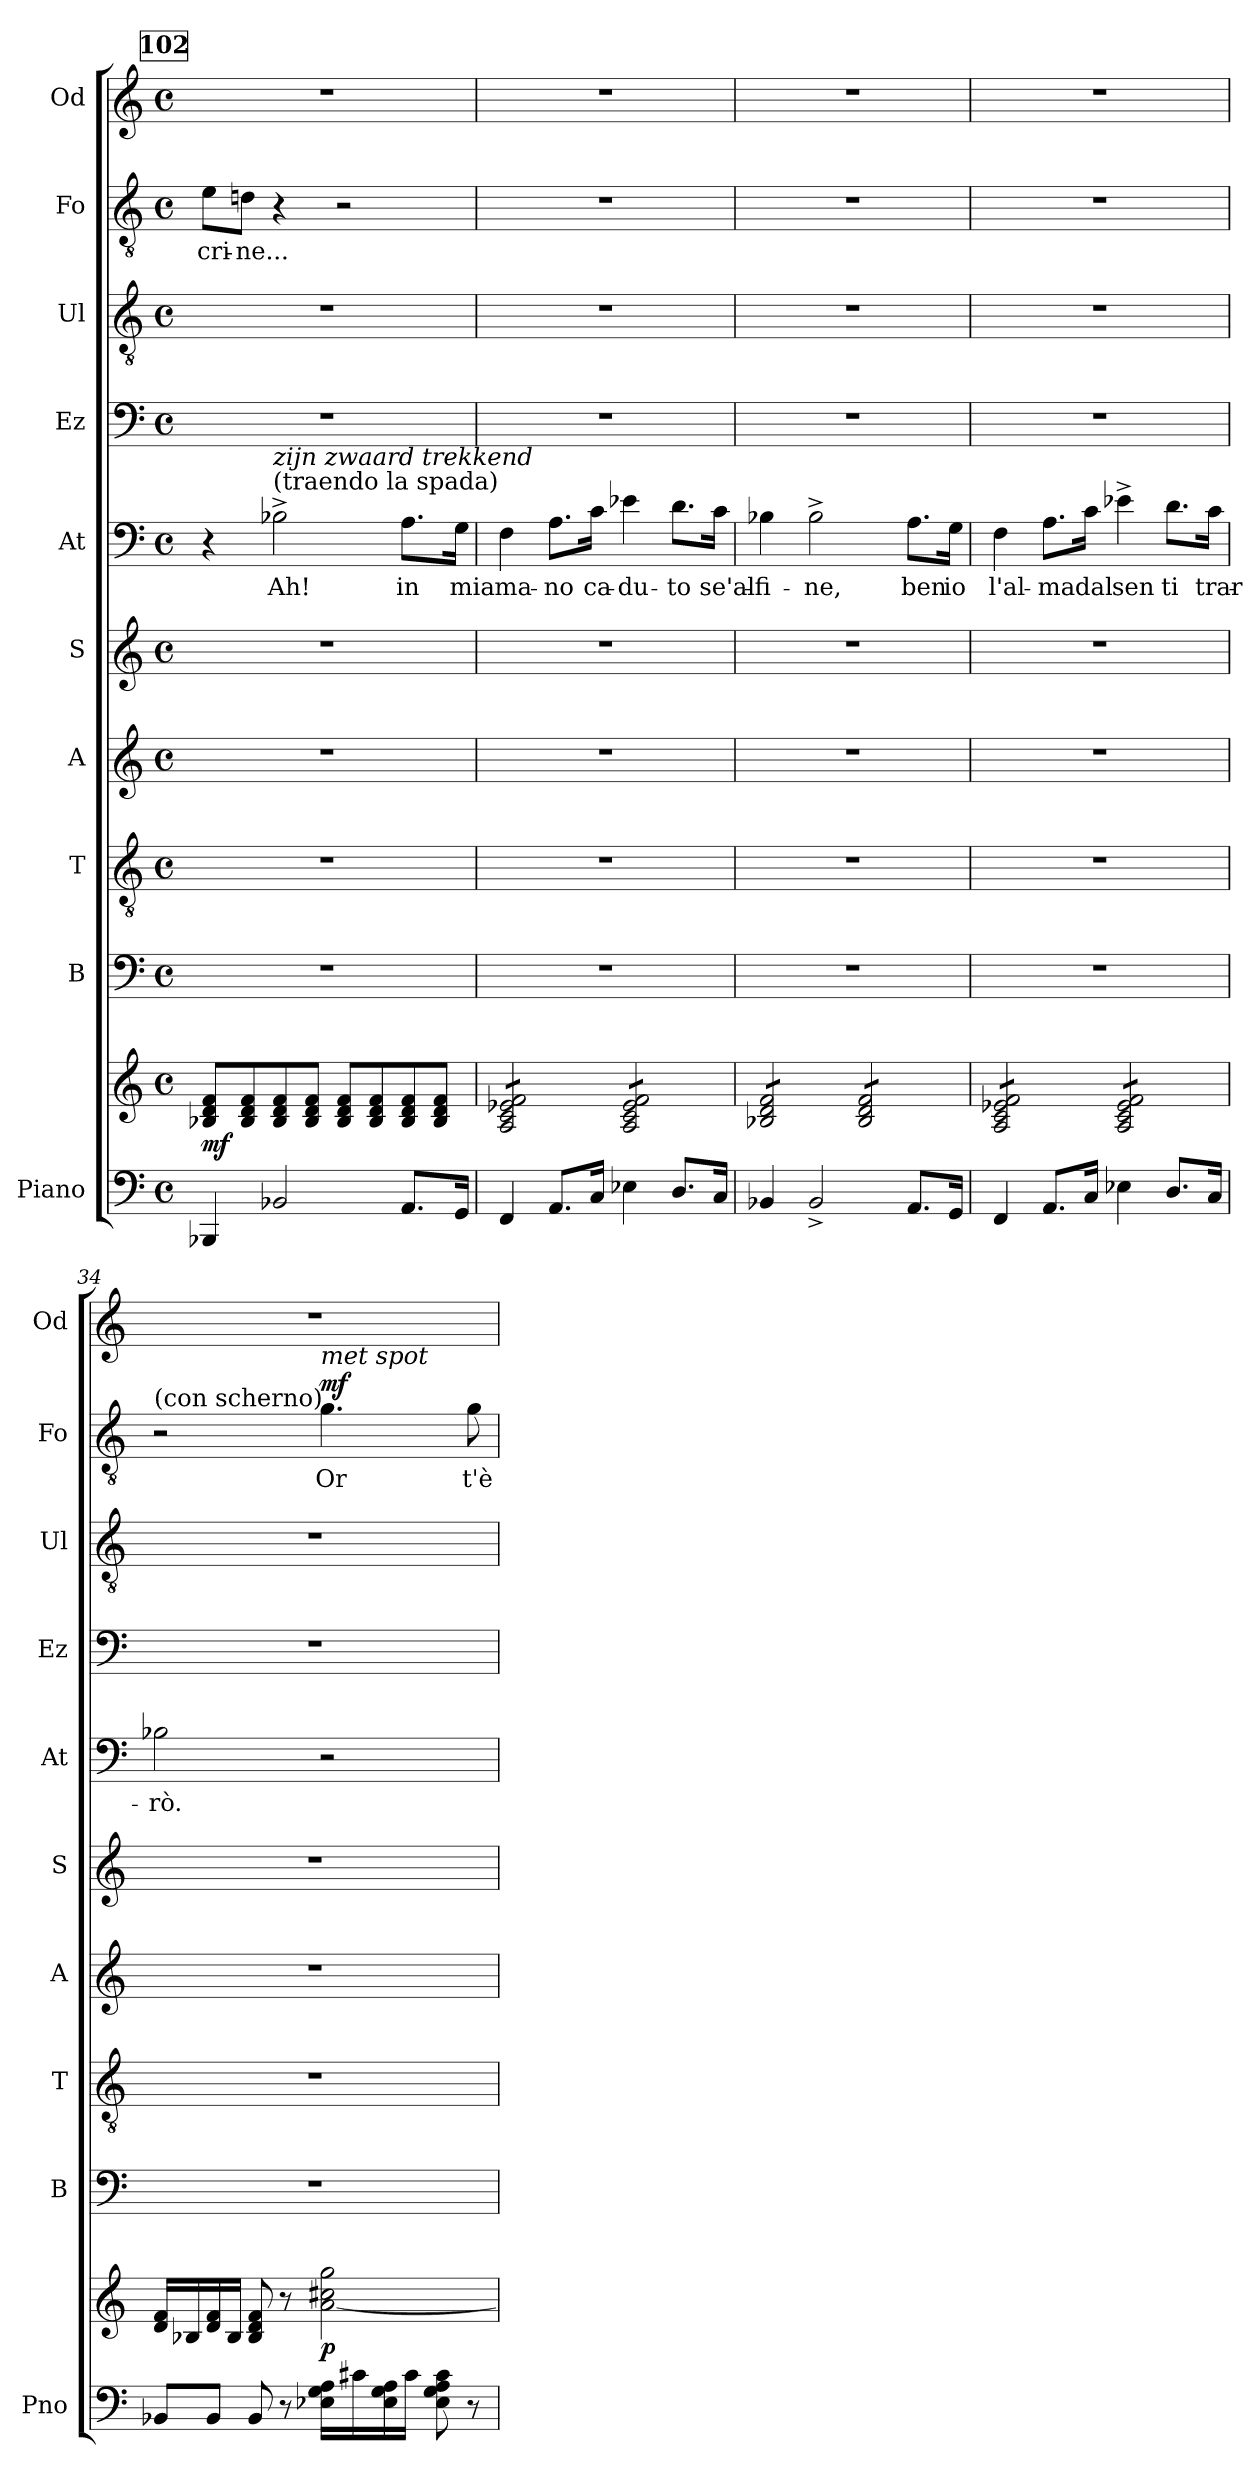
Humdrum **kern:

**kern	**kern	**dynam	**kern	**kern	**kern	**kern	**kern	**text	**kern	**kern	**kern	**text	**dynam	**kern
*part10	*part10	*part10	*part9	*part8	*part7	*part6	*part5	*part5	*part4	*part3	*part2	*part2	*part2	*part1
*staff11	*staff10	*staff10/11	*staff9	*staff8	*staff7	*staff6	*staff5	*staff5	*staff4	*staff3	*staff2	*staff2	*staff2	*staff1
*I"Piano	*	*	*I"B	*I"T	*I"A	*I"S	*I"At	*	*I"Ez	*I"Ul	*I"Fo	*	*	*I"Od
*I'Pno	*	*	*I'B	*I'T	*I'A	*I'S	*I'At	*	*I'Ez	*I'Ul	*I'Fo	*	*	*I'Od
!!LO:LB:g=z
*clefF4	*clefG2	*	*clefF4	*clefGv2	*clefG2	*clefG2	*clefF4	*	*clefF4	*clefGv2	*clefGv2	*	*	*clefG2
*k[]	*k[]	*	*k[]	*k[]	*k[]	*k[]	*k[]	*	*k[]	*k[]	*k[]	*	*	*k[]
*M4/4	*M4/4	*	*M4/4	*M4/4	*M4/4	*M4/4	*M4/4	*	*M4/4	*M4/4	*M4/4	*	*	*M4/4
*met(c)	*met(c)	*	*met(c)	*met(c)	*met(c)	*met(c)	*met(c)	*	*met(c)	*met(c)	*met(c)	*	*	*met(c)
!!LO:REH:place=s1:a:B:fs=14:t=102
=30	=30	=30	=30	=30	=30	=30	=30	=30	=30	=30	=30	=30	=30	=30
!	!	!LO:DY:b	!	!	!	!	!	!	!	!	!	!LO:LY:b	!	!
4BBB-X/	8B-X/ 8d/ 8f/L	mf	1r	1r	1r	1r	4r	.	1r	1r	8e\L	cri-	.	1r
!	!	!	!	!	!	!	!	!	!	!	!	!LO:LY:b	!	!
.	8B-/ 8d/ 8f/	.	.	.	.	.	.	.	.	.	8dn\J	-ne...	.	.
!	!	!	!	!	!	!	!LO:TX:a:t=(traendo la spada)	!	!	!	!	!	!	!
!	!	!	!	!	!	!	!LO:TX:a:i:t=zijn zwaard trekkend	!	!	!	!	!	!	!
!	!	!	!	!	!	!	!	!LO:LY:b	!	!	!	!	!	!
2BB-X/	8B-/ 8d/ 8f/	.	.	.	.	.	2B-X^\	Ah!	.	.	4r	.	.	.
.	8B-/ 8d/ 8f/J	.	.	.	.	.	.	.	.	.	.	.	.	.
.	8B-/ 8d/ 8f/L	.	.	.	.	.	.	.	.	.	2r	.	.	.
.	8B-/ 8d/ 8f/	.	.	.	.	.	.	.	.	.	.	.	.	.
!	!	!	!	!	!	!	!	!LO:LY:b	!	!	!	!	!	!
8.AA/L	8B-/ 8d/ 8f/	.	.	.	.	.	8.A\L	in	.	.	.	.	.	.
.	8B-/ 8d/ 8f/J	.	.	.	.	.	.	.	.	.	.	.	.	.
!	!	!	!	!	!	!	!	!LO:LY:b	!	!	!	!	!	!
16GG/Jk	.	.	.	.	.	.	16G\Jk	mia	.	.	.	.	.	.
=31	=31	=31	=31	=31	=31	=31	=31	=31	=31	=31	=31	=31	=31	=31
!	!	!	!	!	!	!	!	!LO:LY:b	!	!	!	!	!	!
*	*tremolo	*	*	*	*	*	*	*	*	*	*	*	*	*
4FF/	8A/ 8c/ 8e-X/ 8f/L	.	1r	1r	1r	1r	4F\	ma-	1r	1r	1r	.	.	1r
.	8A/ 8c/ 8e-X/ 8f/	.	.	.	.	.	.	.	.	.	.	.	.	.
!	!	!	!	!	!	!	!	!LO:LY:b	!	!	!	!	!	!
8.AA/L	8A/ 8c/ 8e-X/ 8f/	.	.	.	.	.	8.A\L	-no	.	.	.	.	.	.
.	8A/ 8c/ 8e-X/ 8f/J	.	.	.	.	.	.	.	.	.	.	.	.	.
!	!	!	!	!	!	!	!	!LO:LY:b	!	!	!	!	!	!
16C/Jk	.	.	.	.	.	.	16c\Jk	ca-	.	.	.	.	.	.
!	!	!	!	!	!	!	!	!LO:LY:b	!	!	!	!	!	!
4E-X\	8A/ 8c/ 8e-/ 8f/L	.	.	.	.	.	4e-X\	-du-	.	.	.	.	.	.
.	8A/ 8c/ 8e-/ 8f/	.	.	.	.	.	.	.	.	.	.	.	.	.
!	!	!	!	!	!	!	!	!LO:LY:b	!	!	!	!	!	!
8.D/L	8A/ 8c/ 8e-/ 8f/	.	.	.	.	.	8.d\L	-to	.	.	.	.	.	.
.	8A/ 8c/ 8e-/ 8f/J	.	.	.	.	.	.	.	.	.	.	.	.	.
!	!	!	!	!	!	!	!	!LO:LY:b	!	!	!	!	!	!
16C/Jk	.	.	.	.	.	.	16c\Jk	se'al-	.	.	.	.	.	.
=32	=32	=32	=32	=32	=32	=32	=32	=32	=32	=32	=32	=32	=32	=32
!	!	!	!	!	!	!	!	!LO:LY:b	!	!	!	!	!	!
4BB-X/	8B-X/ 8d/ 8f/L	.	1r	1r	1r	1r	4B-X\	-fi-	1r	1r	1r	.	.	1r
.	8B-X/ 8d/ 8f/	.	.	.	.	.	.	.	.	.	.	.	.	.
!	!	!	!	!	!	!	!	!LO:LY:b	!	!	!	!	!	!
2BB-^/	8B-X/ 8d/ 8f/	.	.	.	.	.	2B-^\	-ne,	.	.	.	.	.	.
.	8B-X/ 8d/ 8f/J	.	.	.	.	.	.	.	.	.	.	.	.	.
.	8B-/ 8d/ 8f/L	.	.	.	.	.	.	.	.	.	.	.	.	.
.	8B-/ 8d/ 8f/	.	.	.	.	.	.	.	.	.	.	.	.	.
!	!	!	!	!	!	!	!	!LO:LY:b	!	!	!	!	!	!
8.AA/L	8B-/ 8d/ 8f/	.	.	.	.	.	8.A\L	ben	.	.	.	.	.	.
.	8B-/ 8d/ 8f/J	.	.	.	.	.	.	.	.	.	.	.	.	.
!	!	!	!	!	!	!	!	!LO:LY:b	!	!	!	!	!	!
16GG/Jk	.	.	.	.	.	.	16G\Jk	io	.	.	.	.	.	.
=33	=33	=33	=33	=33	=33	=33	=33	=33	=33	=33	=33	=33	=33	=33
!	!	!	!	!	!	!	!	!LO:LY:b	!	!	!	!	!	!
4FF/	8A/ 8c/ 8e-X/ 8f/L	.	1r	1r	1r	1r	4F\	l'al-	1r	1r	1r	.	.	1r
.	8A/ 8c/ 8e-X/ 8f/	.	.	.	.	.	.	.	.	.	.	.	.	.
!	!	!	!	!	!	!	!	!LO:LY:b	!	!	!	!	!	!
8.AA/L	8A/ 8c/ 8e-X/ 8f/	.	.	.	.	.	8.A\L	-ma	.	.	.	.	.	.
.	8A/ 8c/ 8e-X/ 8f/J	.	.	.	.	.	.	.	.	.	.	.	.	.
!	!	!	!	!	!	!	!	!LO:LY:b	!	!	!	!	!	!
16C/Jk	.	.	.	.	.	.	16c\Jk	dal	.	.	.	.	.	.
!	!	!	!	!	!	!	!	!LO:LY:b	!	!	!	!	!	!
4E-X\	8A/ 8c/ 8e-/ 8f/L	.	.	.	.	.	4e-X^\	sen	.	.	.	.	.	.
.	8A/ 8c/ 8e-/ 8f/	.	.	.	.	.	.	.	.	.	.	.	.	.
!	!	!	!	!	!	!	!	!LO:LY:b	!	!	!	!	!	!
8.D/L	8A/ 8c/ 8e-/ 8f/	.	.	.	.	.	8.d\L	ti	.	.	.	.	.	.
.	8A/ 8c/ 8e-/ 8f/J	.	.	.	.	.	.	.	.	.	.	.	.	.
*	*Xtremolo	*	*	*	*	*	*	*	*	*	*	*	*	*
!	!	!	!	!	!	!	!	!LO:LY:b	!	!	!	!	!	!
16C/Jk	.	.	.	.	.	.	16c\Jk	trar-	.	.	.	.	.	.
=34	=34	=34	=34	=34	=34	=34	=34	=34	=34	=34	=34	=34	=34	=34
!	!	!	!	!	!	!	!	!	!	!	!LO:TX:a:t=(con scherno)	!	!	!
!	!	!	!	!	!	!	!	!LO:LY:b	!	!	!	!	!	!
8BB-X/L	16d/ 16f/LL	.	1r	1r	1r	1r	2B-X\	-rò.	1r	1r	2r	.	.	1r
.	16B-X/	.	.	.	.	.	.	.	.	.	.	.	.	.
8BB-/J	16d/ 16f/	.	.	.	.	.	.	.	.	.	.	.	.	.
.	16B-/JJ	.	.	.	.	.	.	.	.	.	.	.	.	.
8BB-/	8B-/ 8d/ 8f/	.	.	.	.	.	.	.	.	.	.	.	.	.
8r	8r	.	.	.	.	.	.	.	.	.	.	.	.	.
!	!	!	!	!	!	!	!	!	!	!	!LO:TX:a:i:t=met spot	!	!	!
!	!	!LO:DY:b	!	!	!	!	!	!	!	!	!	!LO:LY:b	!LO:DY:a	!
16E-X\ 16G\ 16A\LL	[2a\ 2cc#X\ 2gg\	p	.	.	.	.	2r	.	.	.	4.g\	Or	mf	.
16c#X\	.	.	.	.	.	.	.	.	.	.	.	.	.	.
16E-\ 16G\ 16A\	.	.	.	.	.	.	.	.	.	.	.	.	.	.
16c#\JJ	.	.	.	.	.	.	.	.	.	.	.	.	.	.
8E-\ 8G\ 8A\ 8c#\	.	.	.	.	.	.	.	.	.	.	.	.	.	.
!	!	!	!	!	!	!	!	!	!	!	!	!LO:LY:b	!	!
8r	.	.	.	.	.	.	.	.	.	.	8g\	t'è	.	.
=	=	=	=	=	=	=	=	=	=	=	=	=	=	=
*-	*-	*-	*-	*-	*-	*-	*-	*-	*-	*-	*-	*-	*-	*-
